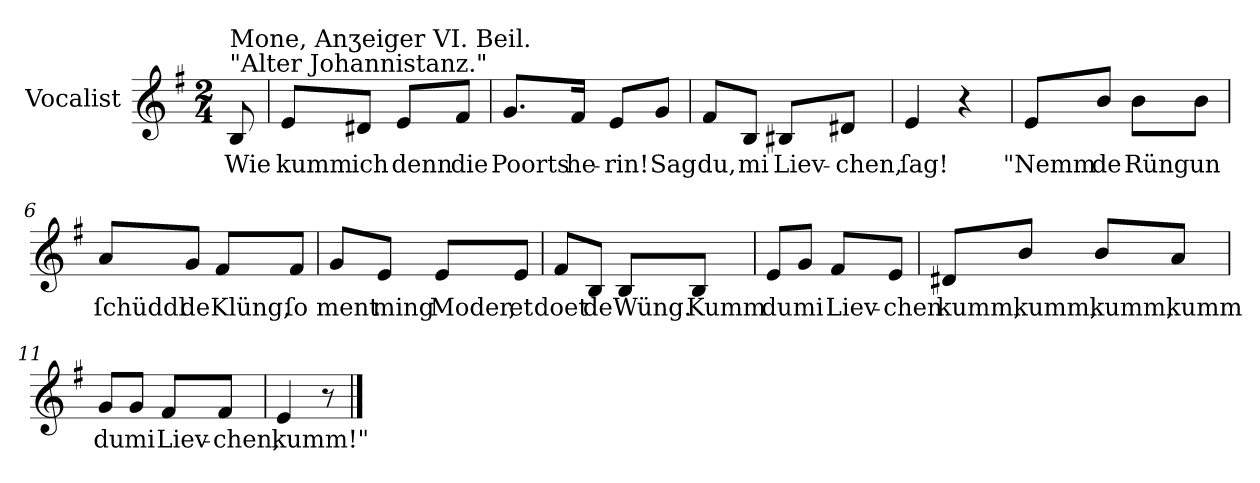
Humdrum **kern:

**kern	**text
*part1	*part1
*staff1	*staff1
*I"Vocalist	*
*k[f#]	*
*e:	*
*M2/4	*
=	=
!LO:TX:a:t="Alter Johannistanz."	!
!LO:TX:a:t=Mone, Anʒeiger VI. Beil.	!
8B	Wie
=1	=1
8eL	kumm
8d#XJ	ich
8eL	denn
8f#J	die
=2	=2
8.gL	Poorts
16f#Jk	he-
8eL	-rin!
8gJ	Sag
=3	=3
8f#L	du,
8BJ	mi
8B#XL	Liev-
8d#XJ	-chen,
=4	=4
4e	ſag!
4r	.
=5	=5
8eL	"Nemm
8bJ	de
8bL	Rüng
8bJ	un
=6	=6
8aL	ſchüddl
8gJ	de
8f#L	Klüng,
8f#J	ſo
=7	=7
8gL	ment
8eJ	ming
8eL	Moder,
8eJ	et
=8	=8
8f#L	doet
8BJ	de
8BL	Wüng.
8BJ	Kumm
=9	=9
8eL	du
8gJ	mi
8f#L	Liev-
8eJ	-chen
=10	=10
8d#XL	kumm,
8bJ	kumm,
8bL	kumm,
8aJ	kumm
=11	=11
8gL	du
8gJ	mi
8f#L	Liev-
8f#J	-chen,
=12	=12
4e	kumm!"
8r	.
==	==
*-	*-
